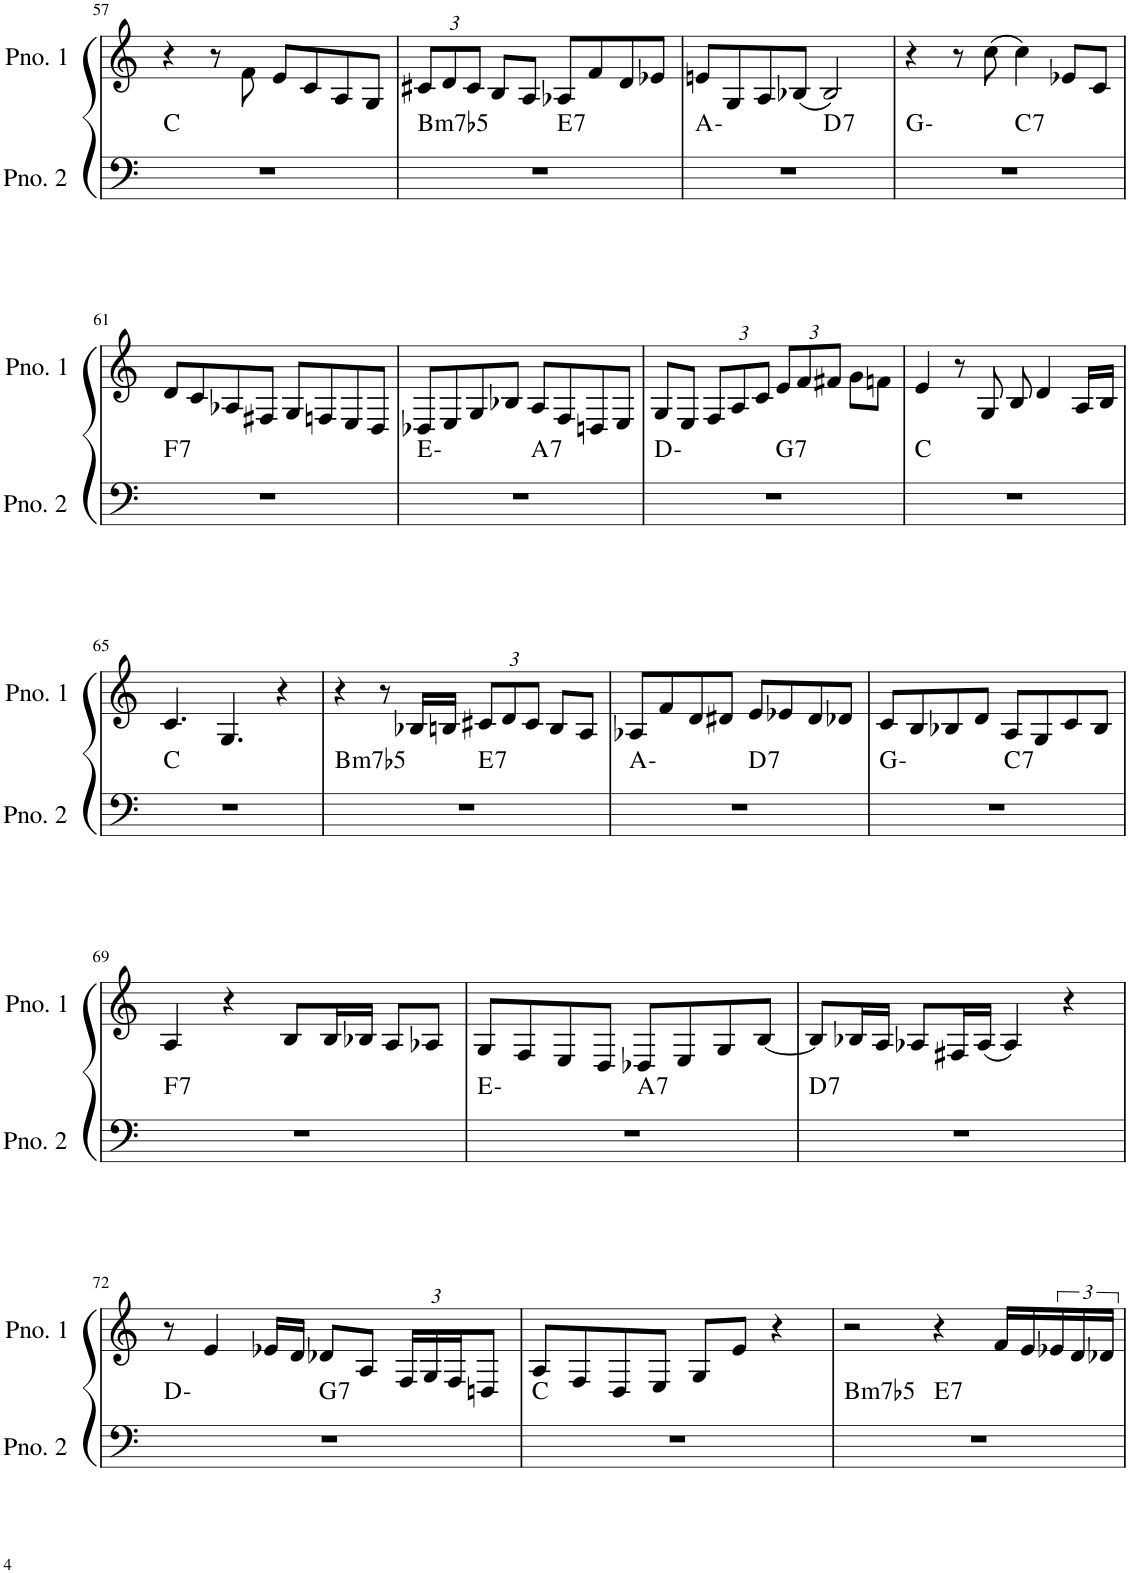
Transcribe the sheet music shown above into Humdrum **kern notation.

**kern	**harte	**kern
*part2	*part2	*part1
*staff2	*	*staff1
*I"ピアノ 2	*	*I"ピアノ 1
!!LO:PB:g=z
*clefF4	*	*clefG2
*k[]	*	*k[]
*M4/4	*	*M4/4
=57	=57	=57
1r	C:maj	4r
.	.	8r
.	.	8f\
.	.	8e/L
.	.	8c/
.	.	8A/
.	.	8G/J
=58	=58	=58
*	*	*Xbrackettup
!	!LO:H:kt=m7b5	!
*^	*	*
1r	2ryy	B:hdim7	12c#X/L
.	.	.	12d/
.	.	.	12c#/J
.	.	.	8B/L
.	.	.	8A/J
!	!	!LO:H:kt=7	!
.	2ryy	E:7	8A-X/L
.	.	.	8f/
.	.	.	8d/
.	.	.	8e-X/J
=59	=59	=59	=59
1r	2ryy	A:min	8en/L
.	.	.	8G/
.	.	.	8A/
.	.	.	(8B-X/J
!	!	!LO:H:kt=7	!
.	2ryy	D:7	2B-/)
=60	=60	=60	=60
1r	2ryy	G:min	4r
.	.	.	8r
.	.	.	(8cc\
!	!	!LO:H:kt=7	!
.	2ryy	C:7	4cc\)
.	.	.	8e-X/L
.	.	.	8c/J
!!LO:LB:g=z
=61	=61	=61	=61
!	!	!LO:H:kt=7	!
*v	*v	*	*
1r	F:7	8d/L
.	.	8c/
.	.	8A-X/
.	.	8F#X/J
.	.	8G/L
.	.	8Fn/
.	.	8E/
.	.	8D/J
=62	=62	=62
*^	*	*
1r	2ryy	E:min	8D-X/L
.	.	.	8E/
.	.	.	8G/
.	.	.	8B-X/J
!	!	!LO:H:kt=7	!
.	2ryy	A:7	8A/L
.	.	.	8F/
.	.	.	8Dn/
.	.	.	8E/J
=63	=63	=63	=63
1r	2ryy	D:min	8G/L
.	.	.	8E/J
.	.	.	12F/L
.	.	.	12A/
.	.	.	12c/J
!	!	!LO:H:kt=7	!
.	2ryy	G:7	12e/L
.	.	.	12f/
.	.	.	12f#X/J
.	.	.	8g\L
.	.	.	8fn\J
*v	*v	*	*
=64	=64	=64
1r	C:maj	4e/
.	.	8r
.	.	8G/
.	.	8B/
.	.	4d/
.	.	16A/LL
.	.	16B/JJ
!!LO:LB:g=z
=65	=65	=65
1r	C:maj	4.c/
.	.	4.G/
.	.	4r
=66	=66	=66
!	!LO:H:kt=m7b5	!
*^	*	*
1r	2ryy	B:hdim7	4r
.	.	.	8r
.	.	.	16B-X/LL
.	.	.	16Bn/JJ
!	!	!LO:H:kt=7	!
.	2ryy	E:7	12c#X/L
.	.	.	12d/
.	.	.	12c#/J
.	.	.	8B/L
.	.	.	8A/J
=67	=67	=67	=67
1r	2ryy	A:min	8A-X/L
.	.	.	8f/
.	.	.	8d/
.	.	.	8d#X/J
!	!	!LO:H:kt=7	!
.	2ryy	D:7	8e/L
.	.	.	8e-X/
.	.	.	8d#/
.	.	.	8d-X/J
=68	=68	=68	=68
1r	2ryy	G:min	8c/L
.	.	.	8B/
.	.	.	8B-X/
.	.	.	8d/J
!	!	!LO:H:kt=7	!
.	2ryy	C:7	8A/L
.	.	.	8G/
.	.	.	8c/
.	.	.	8B-/J
!!LO:LB:g=z
=69	=69	=69	=69
!	!	!LO:H:kt=7	!
*v	*v	*	*
1r	F:7	4A/
.	.	4r
.	.	8B/L
.	.	16B/L
.	.	16B-X/JJ
.	.	8A/L
.	.	8A-X/J
=70	=70	=70
*^	*	*
1r	2ryy	E:min	8G/L
.	.	.	8F/
.	.	.	8E/
.	.	.	8D/J
!	!	!LO:H:kt=7	!
.	2ryy	A:7	8D-X/L
.	.	.	8E/
.	.	.	8G/
.	.	.	[8B/J
=71	=71	=71	=71
!	!	!LO:H:kt=7	!
*v	*v	*	*
1r	D:7	8B/L]
.	.	16B-X/L
.	.	16A/JJ
.	.	8A-X/L
.	.	16F#X/L
.	.	(16A-/JJ
.	.	4A-/)
.	.	4r
!!LO:LB:g=z
=72	=72	=72
*^	*	*
1r	2ryy	D:min	8r
.	.	.	4e/
.	.	.	16e-X/LL
.	.	.	16d/JJ
!	!	!LO:H:kt=7	!
.	2ryy	G:7	8d-X/L
.	.	.	8A/J
.	.	.	24F/LL
.	.	.	24G/
.	.	.	24F/J
.	.	.	8Dn/J
*v	*v	*	*
=73	=73	=73
1r	C:maj	8A/L
.	.	8F/
.	.	8D/
.	.	8E/J
.	.	8G/L
.	.	8e/J
.	.	4r
=74	=74	=74
!	!LO:H:kt=m7b5	!
*^	*	*
1r	2ryy	B:hdim7	2r
!	!	!LO:H:kt=7	!
.	2ryy	E:7	4r
.	.	.	16f/LL
.	.	.	16e/
*	*	*	*brackettup
.	.	.	24e-X/
.	.	.	24d/
.	.	.	24d-X/JJ
*v	*v	*	*
=	=	=
*-	*-	*-
